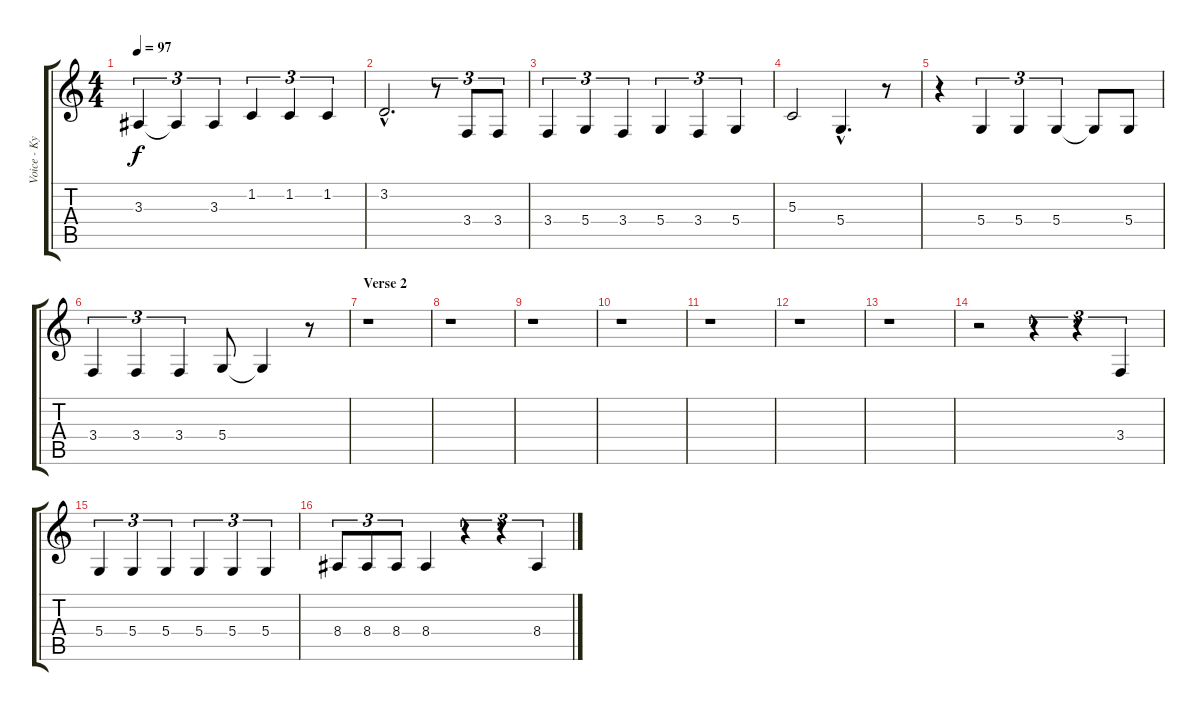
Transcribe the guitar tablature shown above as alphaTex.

\track ("Voice - Kylie Minogue" "Voice - Ky") {instrument flute}
\staff {score tabs}
\tuning (E4 B3 G3 D3 A2 E2) {hide}
\ts (4 4)
\tempo 97
\clef g2
\ks c
3.3.4{tu (3 2) dy f} 3.3{t}.4{tu (3 2)} 3.3.4{tu (3 2)} 1.2.4{tu (3 2)} 1.2.4{tu (3 2)} 1.2.4{tu (3 2)} |
3.2{hac}.2{d} r.8{tu (3 2)} 3.4.8{tu (3 2)} 3.4.8{tu (3 2)} |
3.4.4{tu (3 2)} 5.4.4{tu (3 2)} 3.4.4{tu (3 2)} 5.4.4{tu (3 2)} 3.4.4{tu (3 2)} 5.4.4{tu (3 2)} |
5.3.2 5.4{hac}.4{d} r.8 |
r.4 5.4.4{tu (3 2)} 5.4.4{tu (3 2)} 5.4.4{tu (3 2)} 5.4{t}.8 5.4.8 |
3.4.4{tu (3 2)} 3.4.4{tu (3 2)} 3.4.4{tu (3 2)} 5.4.8 5.4{t}.4 r.8 |
\section ("" "Verse 2")
r.1 |
r.1 |
r.1 |
r.1 |
r.1 |
r.1 |
r.1 |
r.2 r.4{tu (3 2)} r.4{tu (3 2)} 3.4.4{tu (3 2)} |
5.4.4{tu (3 2)} 5.4.4{tu (3 2)} 5.4.4{tu (3 2)} 5.4.4{tu (3 2)} 5.4.4{tu (3 2)} 5.4.4{tu (3 2)} |
8.4.8{tu (3 2)} 8.4.8{tu (3 2)} 8.4.8{tu (3 2)} 8.4.4 r.4{tu (3 2)} r.4{tu (3 2)} 8.4.4{tu (3 2)}
